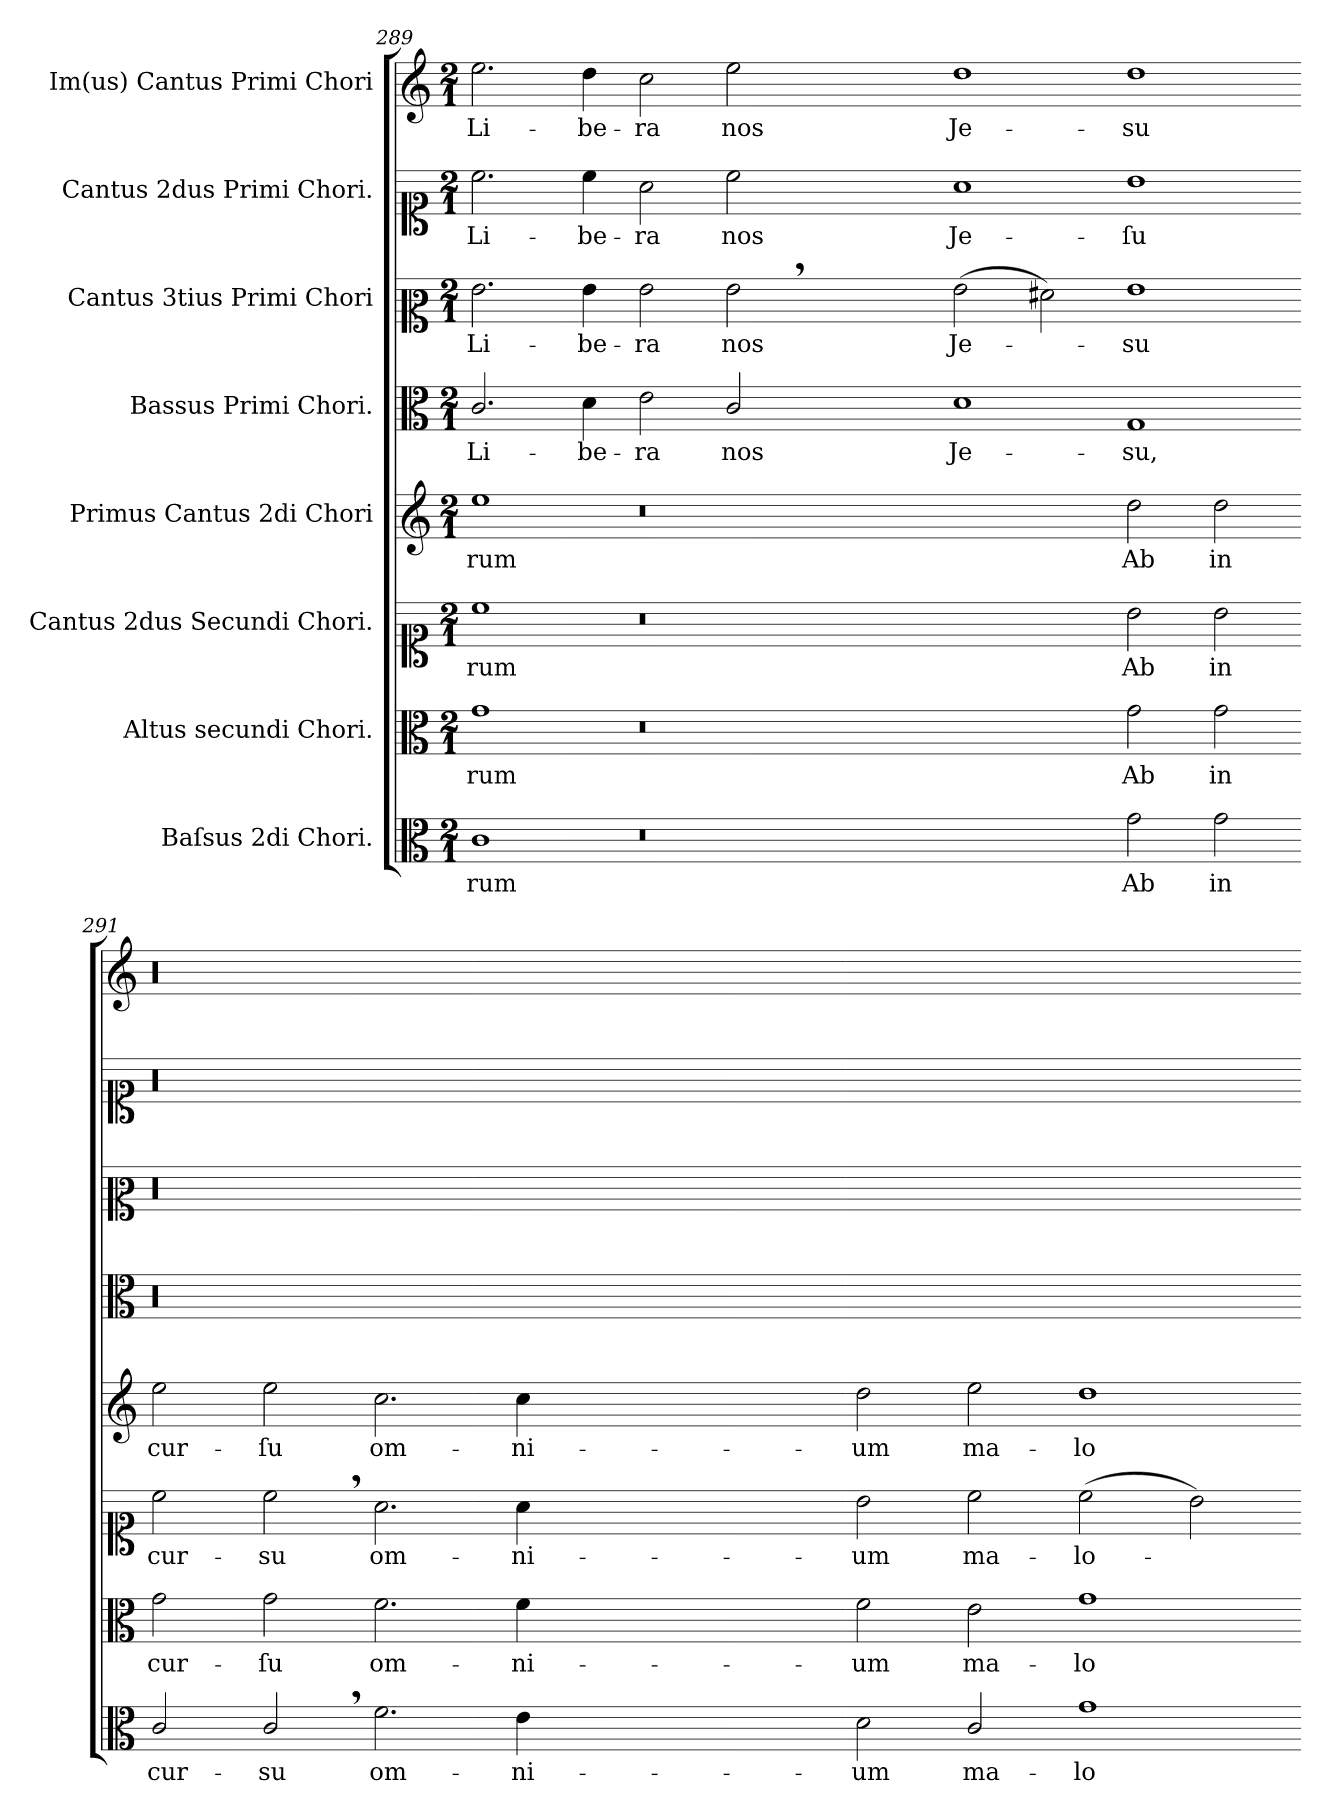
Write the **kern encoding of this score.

**kern	**text	**kern	**text	**kern	**text	**kern	**text	**kern	**text	**kern	**text	**kern	**text	**kern	**text
*part8	*part8	*part7	*part7	*part6	*part6	*part5	*part5	*part4	*part4	*part3	*part3	*part2	*part2	*part1	*part1
*staff8	*staff8	*staff7	*staff7	*staff6	*staff6	*staff5	*staff5	*staff4	*staff4	*staff3	*staff3	*staff2	*staff2	*staff1	*staff1
*I"Baſsus 2di Chori.	*	*I"Altus secundi Chori.	*	*I"Cantus 2dus Secundi Chori.	*	*I"Primus Cantus 2di Chori	*	*I"Bassus Primi Chori.	*	*I"Cantus 3tius Primi Chori	*	*I"Cantus 2dus Primi Chori.	*	*I"Im(us) Cantus Primi Chori	*
*clefC3	*	*clefC3	*	*clefC1	*	*clefG2	*	*clefC3	*	*clefC2	*	*clefC1	*	*clefG2	*
*k[]	*	*k[]	*	*k[]	*	*k[]	*	*k[]	*	*k[]	*	*k[]	*	*k[]	*
*M2/1	*	*M2/1	*	*M2/1	*	*M2/1	*	*M2/1	*	*M2/1	*	*M2/1	*	*M2/1	*
=289	=289	=289	=289	=289	=289	=289	=289	=289	=289	=289	=289	=289	=289	=289	=289
1c	-rum	1g	-rum	1cc	-rum	1ee	-rum	2.c/	Li-	2.g\	Li-	2.cc\	Li-	2.ee\	Li-
.	.	.	.	.	.	.	.	4d\	-be-	4g\	-be-	4cc\	-be-	4dd\	-be-
0r	.	0r	.	0r	.	0r	.	2e\	-ra	2g\	-ra	2a\	-ra	2cc\	-ra
.	.	.	.	.	.	.	.	2c/	nos	2g,<\	nos	2cc\	nos	2ee\	nos
.	.	.	.	.	.	.	.	1ryy	.	1ryy	.	1ryy	.	1ryy	.
=290-	=290-	=290-	=290-	=290-	=290-	=290-	=290-	=290-	=290-	=290-	=290-	=290-	=290-	=290-	=290-
1ryy	.	1ryy	.	1ryy	.	1ryy	.	1d	Je-	(2g\	Je-	1a	Je-	1dd	Je-
.	.	.	.	.	.	.	.	.	.	2f#X\)	.	.	.	.	.
2g\	Ab	2g\	Ab	2b\	Ab	2dd\	Ab	1G	-su,	1g	-su	1b	-ſu	1dd	-su
2g\	in	2g\	in	2b\	in	2dd\	in	.	.	.	.	.	.	.	.
=291-	=291-	=291-	=291-	=291-	=291-	=291-	=291-	=291-	=291-	=291-	=291-	=291-	=291-	=291-	=291-
2c/	cur-	2g\	cur-	2cc\	cur-	2ee\	cur-	00r	.	00r	.	00r	.	00r	.
2c,</	-su	2g\	-ſu	2cc,<\	-su	2ee\	-ſu	.	.	.	.	.	.	.	.
2.f\	om-	2.f\	om-	2.a\	om-	2.cc\	om-	.	.	.	.	.	.	.	.
4e\	-ni-	4f\	-ni-	4a\	-ni-	4cc\	-ni-	.	.	.	.	.	.	.	.
0ryy	.	0ryy	.	0ryy	.	0ryy	.	.	.	.	.	.	.	.	.
=292-	=292-	=292-	=292-	=292-	=292-	=292-	=292-	=292-	=292-	=292-	=292-	=292-	=292-	=292-	=292-
2d\	-um	2f\	-um	2b\	-um	2dd\	-um	0ryy	.	0ryy	.	0ryy	.	0ryy	.
2c/	ma-	2e\	ma-	2cc\	ma-	2ee\	ma-	.	.	.	.	.	.	.	.
1g	-lo-	1g	-lo-	(2cc\	-lo-	1dd	-lo-	.	.	.	.	.	.	.	.
.	.	.	.	2b\)	.	.	.	.	.	.	.	.	.	.	.
=-	=-	=-	=-	=-	=-	=-	=-	=-	=-	=-	=-	=-	=-	=-	=-
*-	*-	*-	*-	*-	*-	*-	*-	*-	*-	*-	*-	*-	*-	*-	*-
